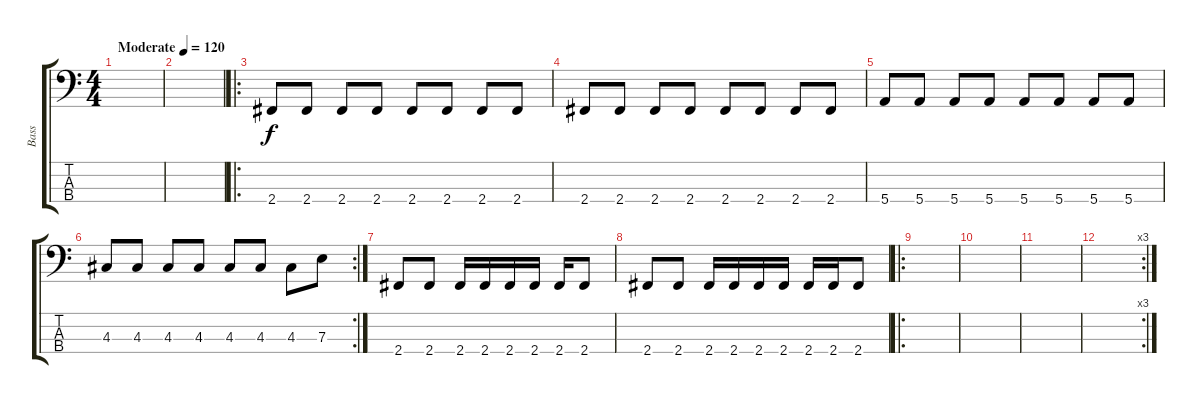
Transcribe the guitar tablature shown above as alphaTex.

\track ("Bass" "Bass") {instrument electricbassfinger}
\staff {score tabs}
\tuning (G2 D2 A1 E1) {hide}
\ts (4 4)
\tempo (120 "Moderate")
\clef f4
\ks c
|
|
\ro
2.4.8 2.4.8 2.4.8 2.4.8 2.4.8 2.4.8 2.4.8 2.4.8 |
2.4.8 2.4.8 2.4.8 2.4.8 2.4.8 2.4.8 2.4.8 2.4.8 |
5.4.8 5.4.8 5.4.8 5.4.8 5.4.8 5.4.8 5.4.8 5.4.8 |
\rc 2
4.3.8 4.3.8 4.3.8 4.3.8 4.3.8 4.3.8 4.3.8 7.3.8 |
2.4.8 2.4.8 2.4.16 2.4.16 2.4.16 2.4.16 2.4.16 2.4.8 |
2.4.8 2.4.8 2.4.16 2.4.16 2.4.16 2.4.16 2.4.16 2.4.16 2.4.8 |
\ro
|
|
|
\rc 3
